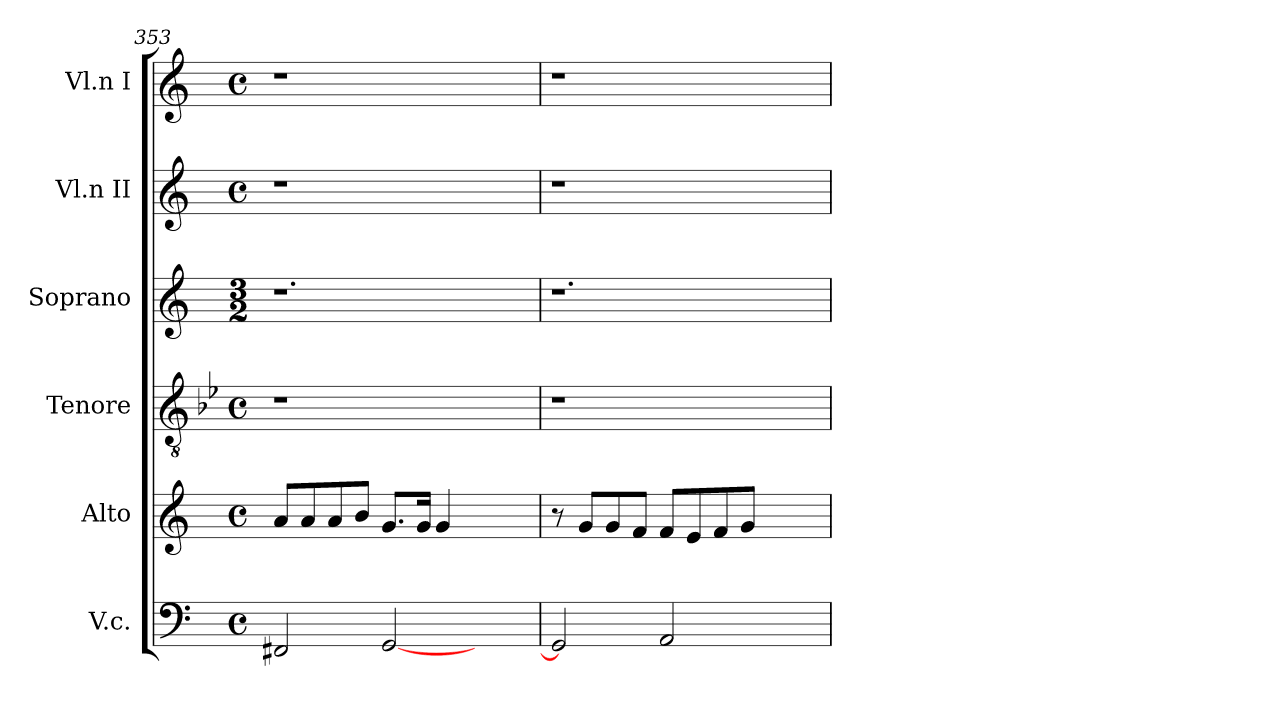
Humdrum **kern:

**kern	**kern	**kern	**kern	**kern	**kern
*part6	*part5	*part4	*part3	*part2	*part1
*staff6	*staff5	*staff4	*staff3	*staff2	*staff1
*I"V.c.	*I"Alto	*I"Tenore	*I"Soprano	*I"Vl.n II	*I"Vl.n I
*I'V.c.	*I'Alto	*I'Tenore	*I'Soprano	*I'Vl.n II	*I'Vl.n I
!!LO:LB:g=z
*clefF4	*clefG2	*clefGv2	*clefG2	*clefG2	*clefG2
*k[]	*k[]	*k[b-e-]	*k[]	*k[]	*k[]
*C:	*C:	*B-:	*C:	*C:	*C:
*M4/4	*M4/4	*M4/4	*M3/2	*M4/4	*M4/4
*met(c)	*met(c)	*met(c)	*	*met(c)	*met(c)
=353	=353	=353	=353	=353	=353
2FF#X/	8a/L	1r	1.r	1r	1r
.	8a/	.	.	.	.
.	8a/	.	.	.	.
.	8b/J	.	.	.	.
[<2GG/	8.g/L	.	.	.	.
.	16g/Jk	.	.	.	.
.	4g/	.	.	.	.
2ryy	2ryy	2ryy	.	2ryy	2ryy
=354	=354	=354	=354	=354	=354
2GG/]	8r	1r	1.r	1r	1r
.	8g/L	.	.	.	.
.	8g/	.	.	.	.
.	8f/J	.	.	.	.
2AA/	8f/L	.	.	.	.
.	8e/	.	.	.	.
.	8f/	.	.	.	.
.	8g/J	.	.	.	.
2ryy	2ryy	2ryy	.	2ryy	2ryy
=	=	=	=	=	=
*-	*-	*-	*-	*-	*-
